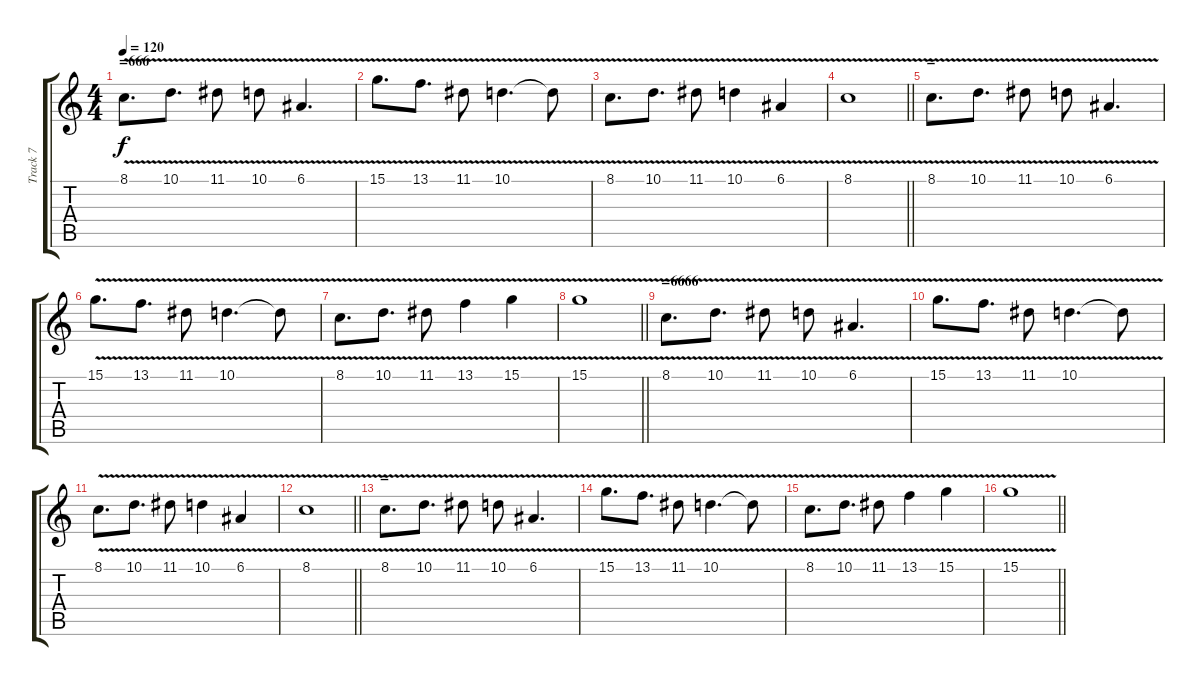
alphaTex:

\track ("Track 7" "Track 7") {instrument lead1square}
\staff {score tabs}
\tuning (E4 B3 G3 D3 A2 E2) {hide}
\ts (4 4)
\section ("" "=666")
\tempo 120
\clef g2
\ks c
8.1{v}.8{d dy f} 10.1{v}.8{d} 11.1{v}.8 10.1{v}.8 6.1{v}.4{d} |
15.1{v}.8{d} 13.1{v}.8{d} 11.1{v}.8 10.1{v}.4{d} 10.1{t}.8 |
8.1{v}.8{d} 10.1{v}.8{d} 11.1{v}.8 10.1{v}.4 6.1{v}.4 |
\barLineRight lightlight
8.1{v}.1 |
\section ("" "=")
8.1{v}.8{d} 10.1{v}.8{d} 11.1{v}.8 10.1{v}.8 6.1{v}.4{d} |
15.1{v}.8{d} 13.1{v}.8{d} 11.1{v}.8 10.1{v}.4{d} 10.1{t}.8 |
8.1{v}.8{d} 10.1{v}.8{d} 11.1{v}.8 13.1{v}.4 15.1{v}.4 |
\barLineRight lightlight
15.1{v}.1 |
\section ("" "=6666")
8.1{v}.8{d} 10.1{v}.8{d} 11.1{v}.8 10.1{v}.8 6.1{v}.4{d} |
15.1{v}.8{d} 13.1{v}.8{d} 11.1{v}.8 10.1{v}.4{d} 10.1{t}.8 |
8.1{v}.8{d} 10.1{v}.8{d} 11.1{v}.8 10.1{v}.4 6.1{v}.4 |
\barLineRight lightlight
8.1{v}.1 |
\section ("" "=")
8.1{v}.8{d} 10.1{v}.8{d} 11.1{v}.8 10.1{v}.8 6.1{v}.4{d} |
15.1{v}.8{d} 13.1{v}.8{d} 11.1{v}.8 10.1{v}.4{d} 10.1{t}.8 |
8.1{v}.8{d} 10.1{v}.8{d} 11.1{v}.8 13.1{v}.4 15.1{v}.4 |
\barLineRight lightlight
15.1{v}.1
